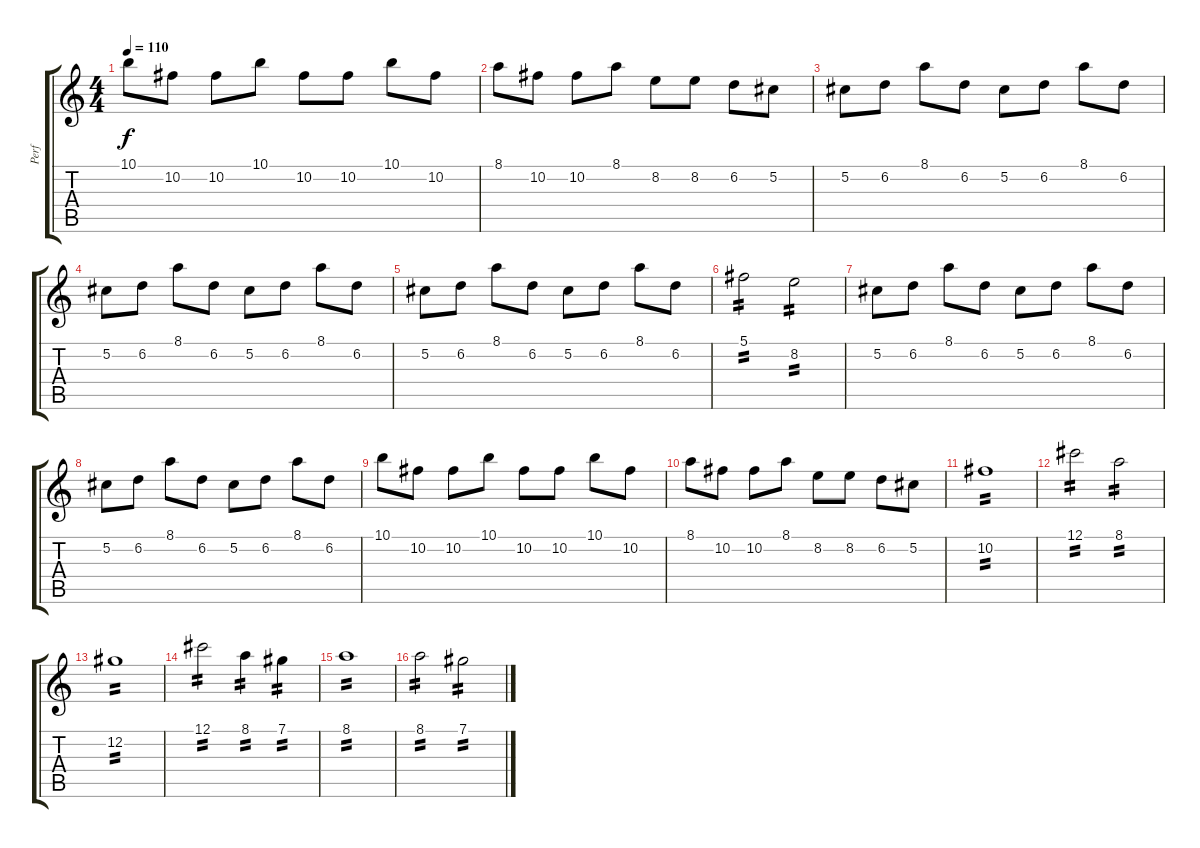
\track ("Perf" "Perf") {instrument distortionguitar}
\staff {score tabs}
\tuning (Db4 Ab3 E3 B2 Gb2 B1) {hide}
\ts (4 4)
\tempo 110
\clef g2
\ks c
10.1.8{dy f} 10.2.8 10.2.8 10.1.8 10.2.8 10.2.8 10.1.8 10.2.8 |
8.1.8 10.2.8 10.2.8 8.1.8 8.2.8 8.2.8 6.2.8 5.2.8 |
5.2.8 6.2.8 8.1.8 6.2.8 5.2.8 6.2.8 8.1.8 6.2.8 |
5.2.8 6.2.8 8.1.8 6.2.8 5.2.8 6.2.8 8.1.8 6.2.8 |
5.2.8 6.2.8 8.1.8 6.2.8 5.2.8 6.2.8 8.1.8 6.2.8 |
5.1.2{tp 2} 8.2.2{tp 2} |
5.2.8 6.2.8 8.1.8 6.2.8 5.2.8 6.2.8 8.1.8 6.2.8 |
5.2.8 6.2.8 8.1.8 6.2.8 5.2.8 6.2.8 8.1.8 6.2.8 |
10.1.8 10.2.8 10.2.8 10.1.8 10.2.8 10.2.8 10.1.8 10.2.8 |
8.1.8 10.2.8 10.2.8 8.1.8 8.2.8 8.2.8 6.2.8 5.2.8 |
10.2.1{tp 2} |
12.1.2{tp 2} 8.1.2{tp 2} |
12.2.1{tp 2} |
12.1.2{tp 2} 8.1.4{tp 2} 7.1.4{tp 2} |
8.1.1{tp 2} |
8.1.2{tp 2} 7.1.2{tp 2}
